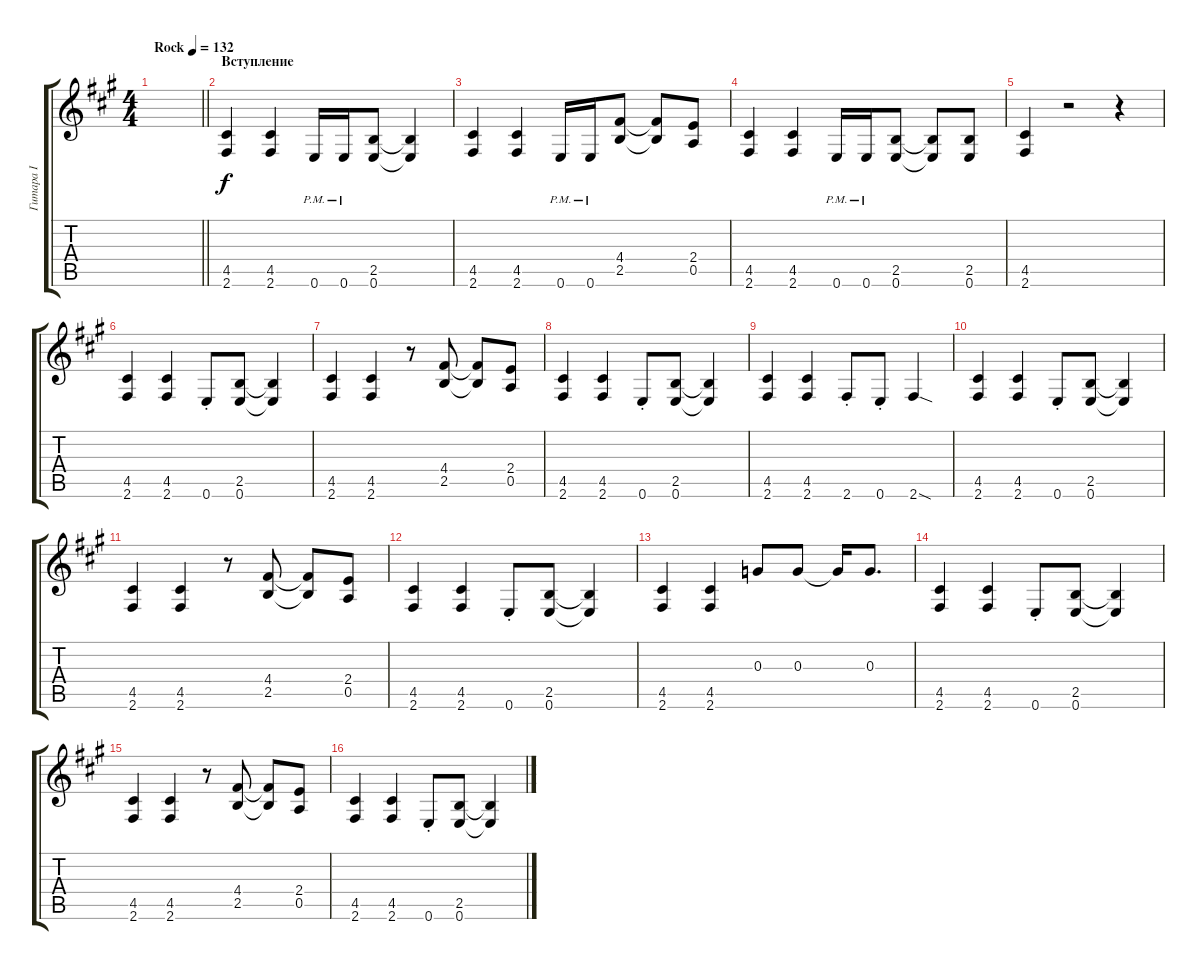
\track ("Гитара I" "Гитара I") {instrument distortionguitar}
\staff {score tabs}
\tuning (E4 B3 G3 D3 A2 E2) {hide}
\ts (4 4)
\tempo (132 "Rock")
\clef g2
\barLineRight lightlight
\ks a
|
\section ("" "Вступление")
(4.5 2.6).4 (4.5 2.6).4 0.6{pm}.16 0.6{pm}.16 (2.5 0.6).8 (2.5{t} 0.6{t}).4 |
(4.5 2.6).4 (4.5 2.6).4 0.6{pm}.16 0.6{pm}.16 (4.4 2.5).8 (4.4{t} 2.5{t}).8 (2.4 0.5).8 |
(4.5 2.6).4 (4.5 2.6).4 0.6{pm}.16 0.6{pm}.16 (2.5 0.6).8 (2.5{t} 0.6{t}).8 (2.5 0.6).8 |
(4.5 2.6).4 r.2 r.4 |
(4.5 2.6).4 (4.5 2.6).4 0.6{st}.8 (2.5 0.6).8 (2.5{t} 0.6{t}).4 |
(4.5 2.6).4 (4.5 2.6).4 r.8 (4.4 2.5).8 (4.4{t} 2.5{t}).8 (2.4 0.5).8 |
(4.5 2.6).4 (4.5 2.6).4 0.6{st}.8 (2.5 0.6).8 (2.5{t} 0.6{t}).4 |
(4.5 2.6).4 (4.5 2.6).4 2.6{st}.8 0.6{st}.8 2.6{sod}.4 |
(4.5 2.6).4 (4.5 2.6).4 0.6{st}.8 (2.5 0.6).8 (2.5{t} 0.6{t}).4 |
(4.5 2.6).4 (4.5 2.6).4 r.8 (4.4 2.5).8 (4.4{t} 2.5{t}).8 (2.4 0.5).8 |
(4.5 2.6).4 (4.5 2.6).4 0.6{st}.8 (2.5 0.6).8 (2.5{t} 0.6{t}).4 |
(4.5 2.6).4 (4.5 2.6).4 0.3.8 0.3.8 0.3{t}.16 0.3.8{d} |
(4.5 2.6).4 (4.5 2.6).4 0.6{st}.8 (2.5 0.6).8 (2.5{t} 0.6{t}).4 |
(4.5 2.6).4 (4.5 2.6).4 r.8 (4.4 2.5).8 (4.4{t} 2.5{t}).8 (2.4 0.5).8 |
(4.5 2.6).4 (4.5 2.6).4 0.6{st}.8 (2.5 0.6).8 (2.5{t} 0.6{t}).4
